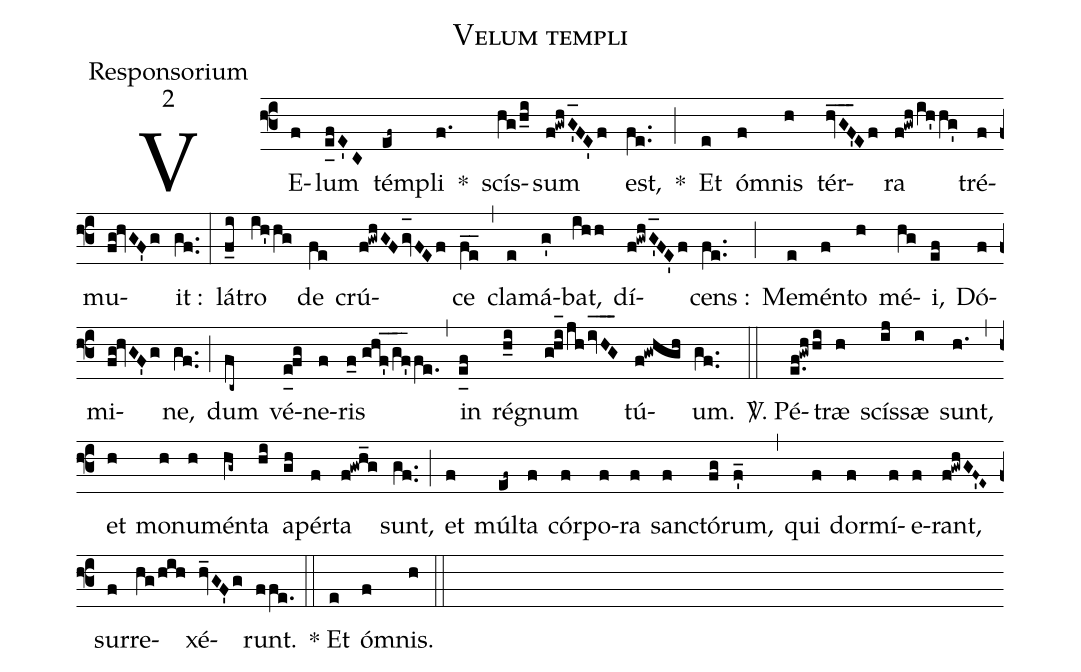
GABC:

name:Velum templi;
office-part:Responsorium;
mode:2;
%%
(f3) VE(f)lum(e_[uh:l]fE'C) tém(ef~)pli(f.) *() scís(hg/h_i)sum(f!gwhG'_[oh:h]FE'f) est,(fe..) *(;) Et(e) ó(f)mnis(h) tér(hv_G_F'_3Ef)ra(f!gwh/ih'hg') tré(f)mu(fg!hvGF'g)it :(gf..) (:) lá(f_i)tro(ih'hg) de(fe) crú(f!gwhGF/gv_[oh:h]FEf)ce(fe__) (,) cla(e)má(g')bat,(ihh) dí(f!gwhG'_[oh:h]FE'f)cens :(fe..) (;) Me(e)mén(f)to(h) mé(hg)i,(ef) Dó(f)mi(fg!hvGF'g)ne,(gf..) (;) dum(fc~) vé(e_0[uh:l]!fg)ne(f)ris(f_0//ghf'_1[oh:h]/g_[oh:h]f'_3[oh:h]fe.) (,) in(e_[uh:l]f) ré(h_i)gnum(g!hi_[oh:h]/jh/iv_[oh:h]H_[oh:h]G_3[oh:h]) tú(f!gwhgh)um.(gf..) (::) <sp>V/</sp>. Pé(e.f!gwhhi)træ(h) scís(ij)sæ(i) sunt,(h.) (,) et(h) mo(h)nu(h)mén(hg~)ta(hi) a(gh)pér(f)ta(f!gwh_g) sunt,(gf..) (;) et(f) múl(ef~)ta(f) cór(f)po(f)ra(f) san(f)ctó(fg)rum,(f'_) (,) qui(f) dor(f)mí(f)e(f)rant,(f!gwhGF'~E~) sur(f)re(hg/hih)xé(hv_GF'g)runt.(ffe.) (::) * Et(e) ó(f)mnis.(h) (::)
